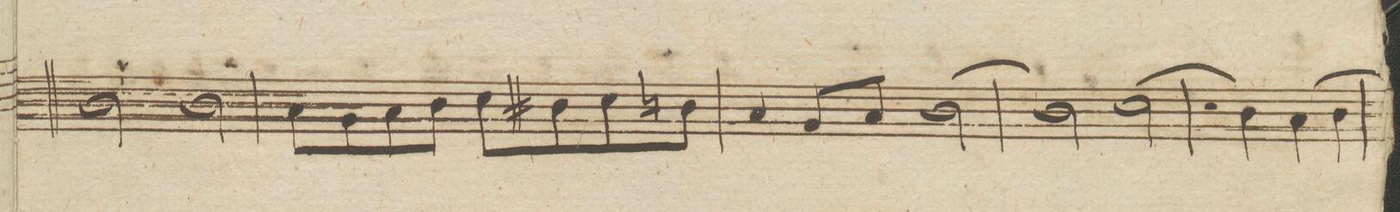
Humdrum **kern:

**kern	**dynam
*I"Viole.	*
*clefC3	*
*k[]	*
*met(c)	*
*M4/4	*
2c\	.
2c\	.
=53	=53
8B\L	.
8A\	.
8B\	.
8c\J	.
8d\L	.
8c#X\	.
8d\	.
8cn\J	.
=54	=54
4B/	.
8A/L	.
8B/J	.
[>2c\	.
=55	=55
2c\]	.
(>2d\	.
=56	=56
4d\	.
4c\)	.
(>4B\	.
4c\	.
=57	=57
*-	*-
